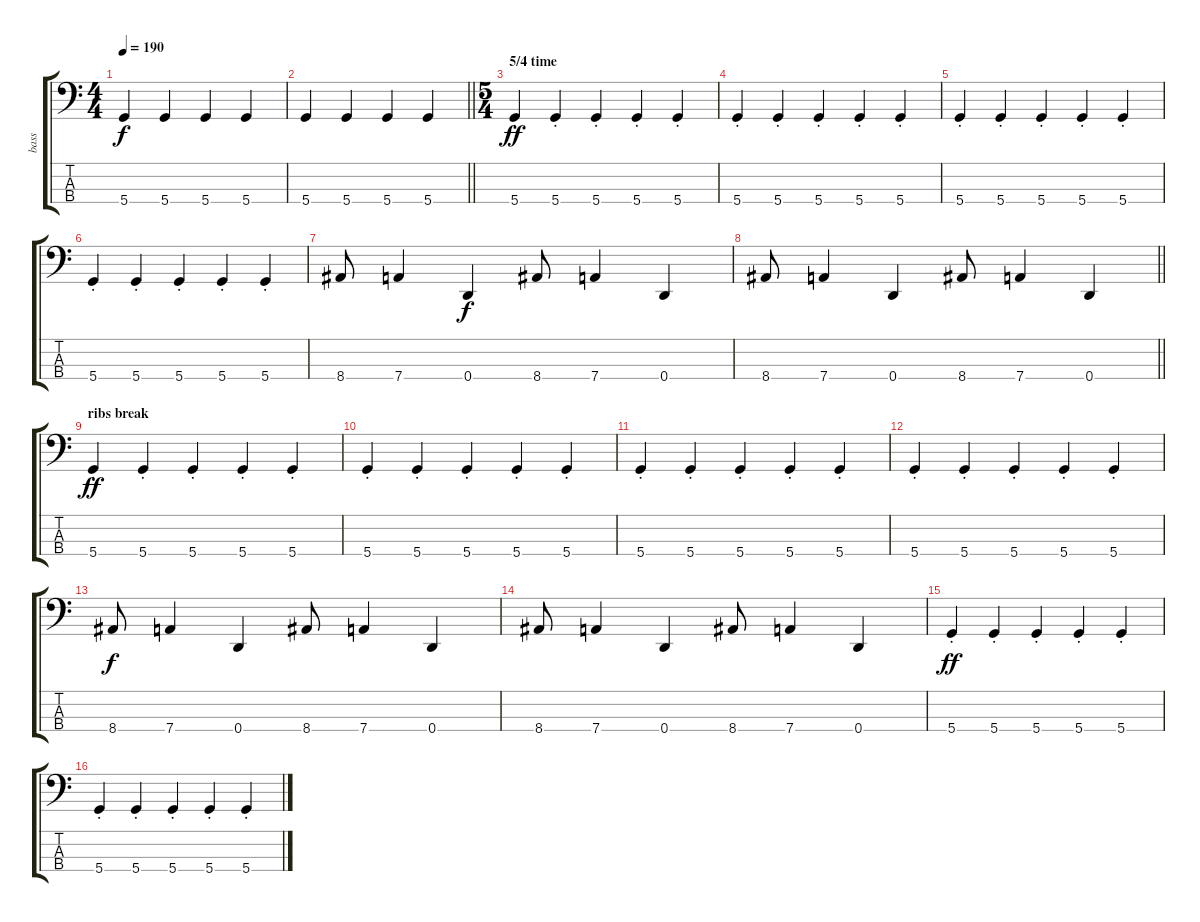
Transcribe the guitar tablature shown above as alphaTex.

\track ("bass" "bass") {instrument electricbasspick}
\staff {score tabs}
\tuning (G2 D2 A1 D1) {hide}
\ts (4 4)
\tempo 190
\clef f4
\ks c
5.4.4{dy f} 5.4.4 5.4.4 5.4.4 |
\barLineRight lightlight
5.4.4 5.4.4 5.4.4 5.4.4 |
\ts (5 4)
\section ("" "5/4 time")
5.4{st}.4{dy ff} 5.4{st}.4 5.4{st}.4 5.4{st}.4 5.4{st}.4 |
5.4{st}.4 5.4{st}.4 5.4{st}.4 5.4{st}.4 5.4{st}.4 |
5.4{st}.4 5.4{st}.4 5.4{st}.4 5.4{st}.4 5.4{st}.4 |
5.4{st}.4 5.4{st}.4 5.4{st}.4 5.4{st}.4 5.4{st}.4 |
8.4.8 7.4.4 0.4.4{dy f} 8.4.8 7.4.4 0.4.4 |
\barLineRight lightlight
8.4.8 7.4.4 0.4.4 8.4.8 7.4.4 0.4.4 |
\section ("" "ribs break")
5.4{st}.4{dy ff} 5.4{st}.4 5.4{st}.4 5.4{st}.4 5.4{st}.4 |
5.4{st}.4 5.4{st}.4 5.4{st}.4 5.4{st}.4 5.4{st}.4 |
5.4{st}.4 5.4{st}.4 5.4{st}.4 5.4{st}.4 5.4{st}.4 |
5.4{st}.4 5.4{st}.4 5.4{st}.4 5.4{st}.4 5.4{st}.4 |
8.4.8{dy f} 7.4.4 0.4.4 8.4.8 7.4.4 0.4.4 |
8.4.8 7.4.4 0.4.4 8.4.8 7.4.4 0.4.4 |
5.4{st}.4{dy ff} 5.4{st}.4 5.4{st}.4 5.4{st}.4 5.4{st}.4 |
5.4{st}.4 5.4{st}.4 5.4{st}.4 5.4{st}.4 5.4{st}.4
